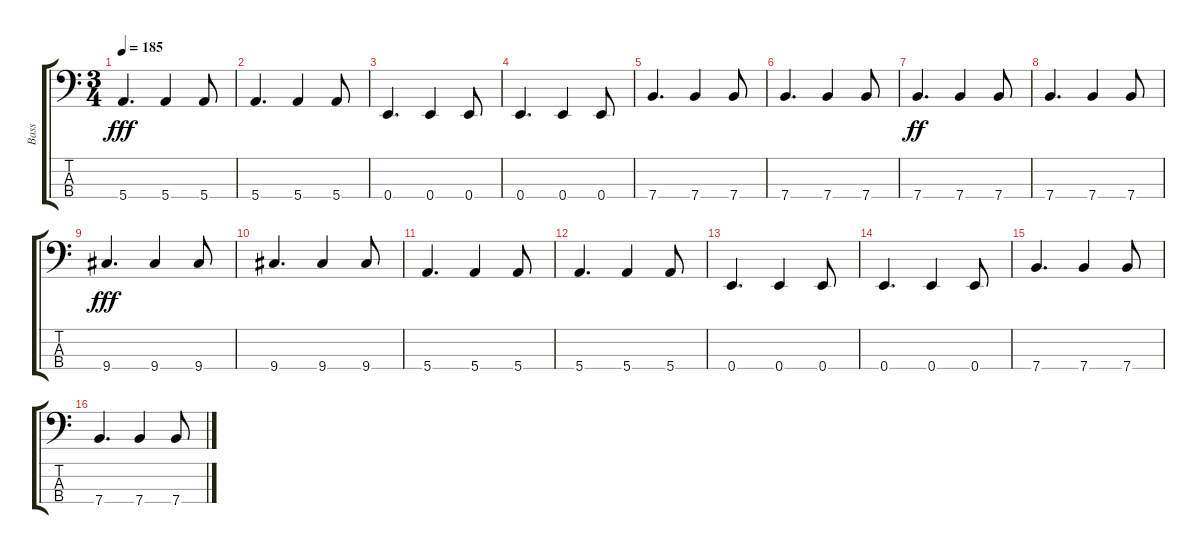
\track ("Bass" "Bass") {instrument electricbassfinger}
\staff {score tabs}
\tuning (G2 D2 A1 E1) {hide}
\ts (3 4)
\tempo 185
\clef f4
\ks c
5.4.4{d dy fff} 5.4.4 5.4.8 |
5.4.4{d} 5.4.4 5.4.8 |
0.4.4{d} 0.4.4 0.4.8 |
0.4.4{d} 0.4.4 0.4.8 |
7.4.4{d} 7.4.4 7.4.8 |
7.4.4{d} 7.4.4 7.4.8 |
7.4.4{d dy ff} 7.4.4 7.4.8 |
7.4.4{d} 7.4.4 7.4.8 |
9.4.4{d dy fff} 9.4.4 9.4.8 |
9.4.4{d} 9.4.4 9.4.8 |
5.4.4{d} 5.4.4 5.4.8 |
5.4.4{d} 5.4.4 5.4.8 |
0.4.4{d} 0.4.4 0.4.8 |
0.4.4{d} 0.4.4 0.4.8 |
7.4.4{d} 7.4.4 7.4.8 |
7.4.4{d} 7.4.4 7.4.8
